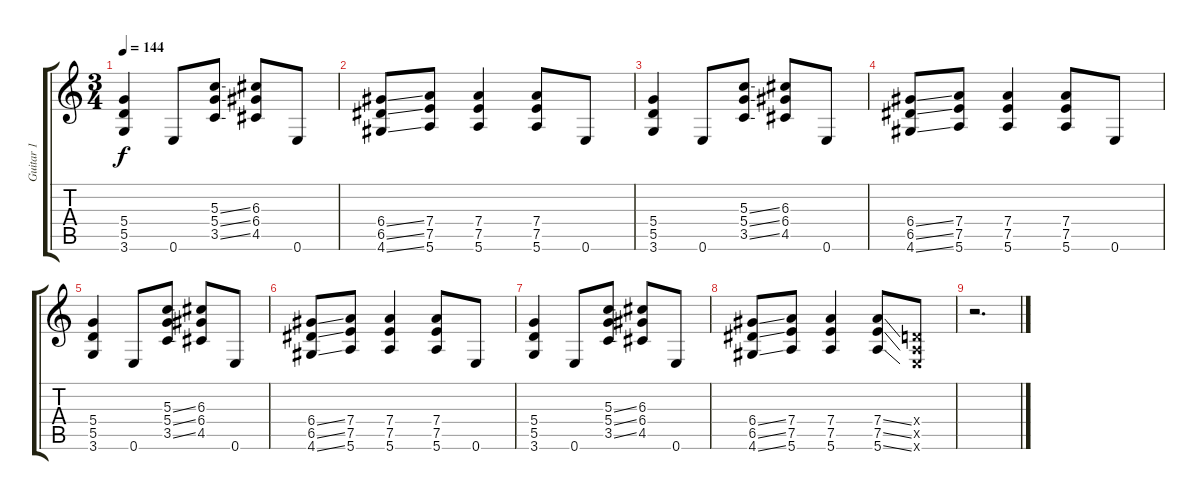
\track ("Guitar 1" "Guitar 1") {instrument distortionguitar}
\staff {score tabs}
\tuning (E4 B3 G3 D3 A2 E2) {hide}
\ts (3 4)
\tempo 144
\clef g2
\ks c
(5.4 5.5 3.6).4{dy f} 0.6.8 (5.3{ss} 5.4{ss} 3.5{ss}).8 (6.3 6.4 4.5).8 0.6.8 |
(6.4{ss} 6.5{ss} 4.6{ss}).8 (7.4 7.5 5.6).8 (7.4 7.5 5.6).4 (7.4 7.5 5.6).8 0.6.8 |
(5.4 5.5 3.6).4 0.6.8 (5.3{ss} 5.4{ss} 3.5{ss}).8 (6.3 6.4 4.5).8 0.6.8 |
(6.4{ss} 6.5{ss} 4.6{ss}).8 (7.4 7.5 5.6).8 (7.4 7.5 5.6).4 (7.4 7.5 5.6).8 0.6.8 |
(5.4 5.5 3.6).4 0.6.8 (5.3{ss} 5.4{ss} 3.5{ss}).8 (6.3 6.4 4.5).8 0.6.8 |
(6.4{ss} 6.5{ss} 4.6{ss}).8 (7.4 7.5 5.6).8 (7.4 7.5 5.6).4 (7.4 7.5 5.6).8 0.6.8 |
(5.4 5.5 3.6).4 0.6.8 (5.3{ss} 5.4{ss} 3.5{ss}).8 (6.3 6.4 4.5).8 0.6.8 |
(6.4{ss} 6.5{ss} 4.6{ss}).8 (7.4 7.5 5.6).8 (7.4 7.5 5.6).4 (7.4{ss} 7.5{ss} 5.6{ss}).8 (0.4{x} 0.5{x} 0.6{x}).8 |
r.2{d}
